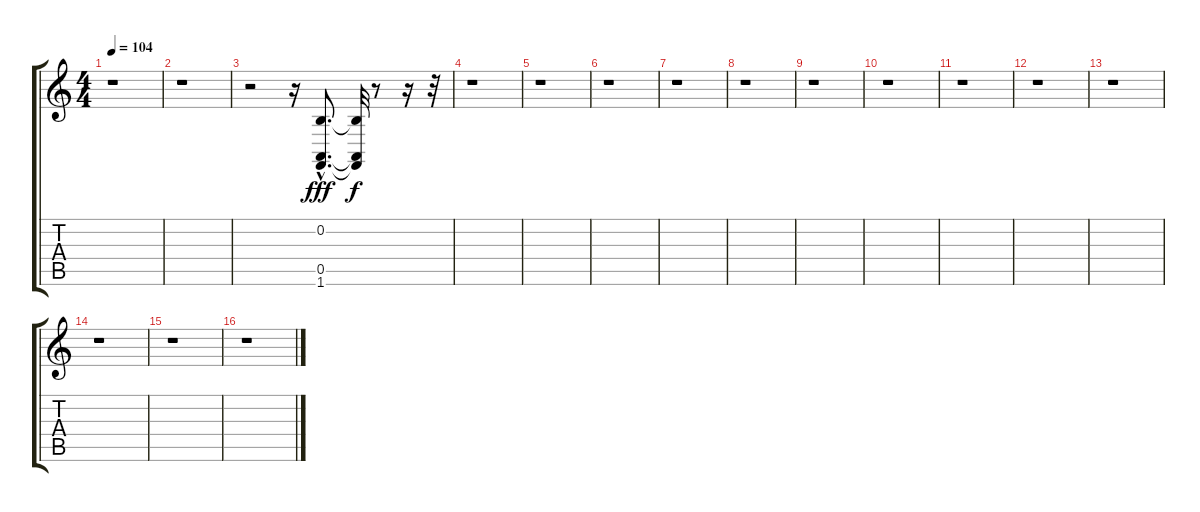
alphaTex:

\track "" {instrument reversecymbal}
\staff {score tabs}
\tuning (E4 B3 G3 D3 A2 E2) {hide}
\ts (4 4)
\tempo 104
\clef g2
\ks c
r.1{dy f} |
r.1 |
r.2 r.16 (0.2{hac} 0.5{hac} 1.6{hac}).8{d dy fff} (0.2{t} 0.5{t} 1.6{t}).32{dy f} r.8 r.16 r.32 |
r.1 |
r.1 |
r.1 |
r.1 |
r.1 |
r.1 |
r.1 |
r.1 |
r.1 |
r.1 |
r.1 |
r.1 |
r.1
